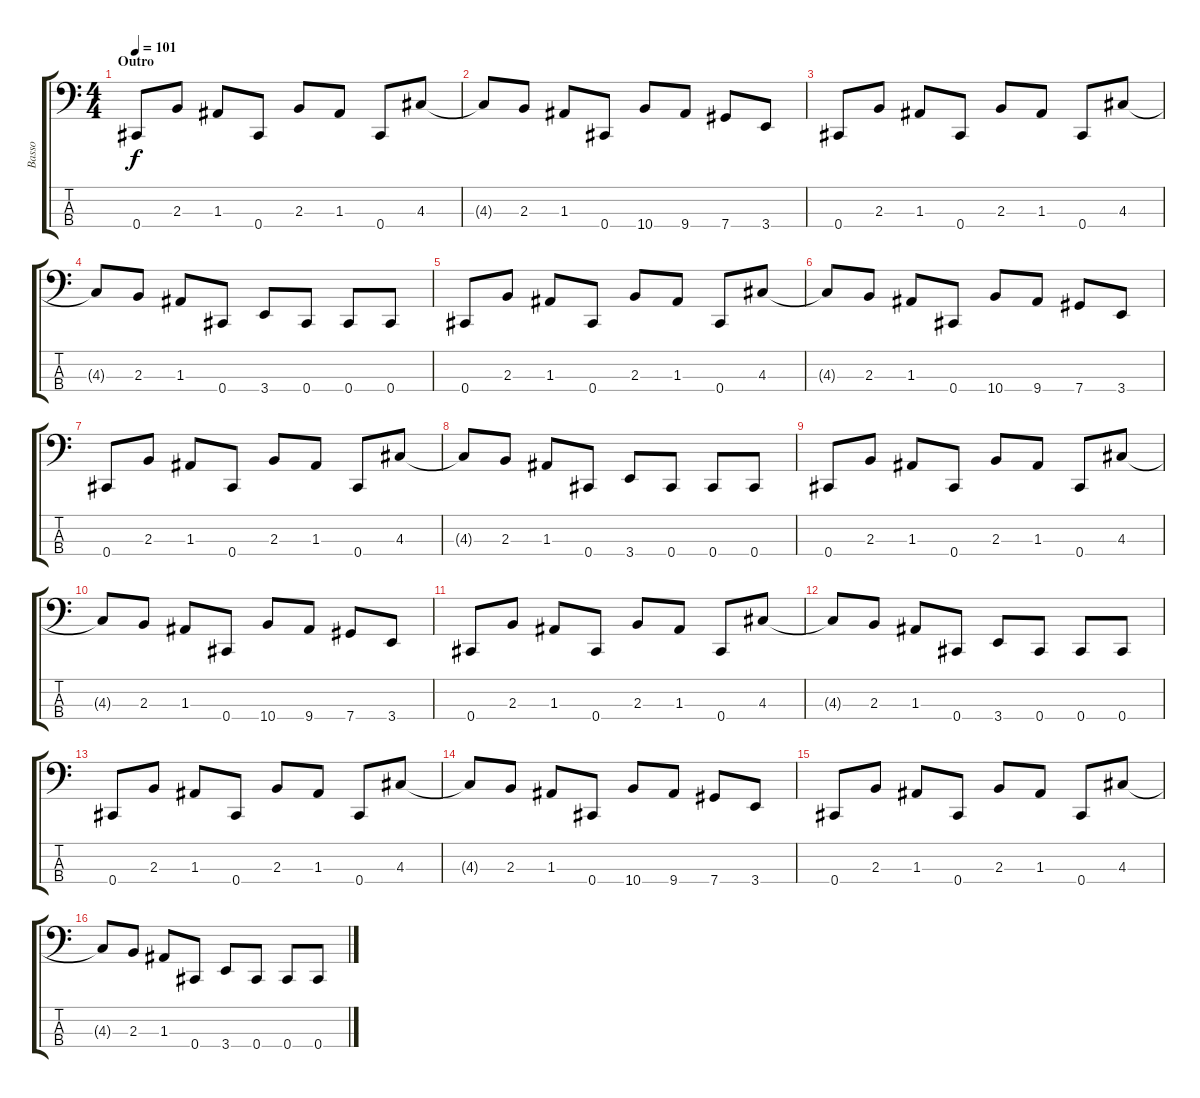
\track ("Basso" "Basso") {instrument electricbassfinger}
\staff {score tabs}
\tuning (G2 D2 A1 Db1) {hide}
\ts (4 4)
\section ("" "Outro")
\tempo 101
\clef f4
\ks c
0.4.8{dy f} 2.3.8 1.3.8 0.4.8 2.3.8 1.3.8 0.4.8 4.3.8 |
4.3{t}.8 2.3.8 1.3.8 0.4.8 10.4.8 9.4.8 7.4.8 3.4.8 |
0.4.8 2.3.8 1.3.8 0.4.8 2.3.8 1.3.8 0.4.8 4.3.8 |
4.3{t}.8 2.3.8 1.3.8 0.4.8 3.4.8 0.4.8 0.4.8 0.4.8 |
0.4.8 2.3.8 1.3.8 0.4.8 2.3.8 1.3.8 0.4.8 4.3.8 |
4.3{t}.8 2.3.8 1.3.8 0.4.8 10.4.8 9.4.8 7.4.8 3.4.8 |
0.4.8 2.3.8 1.3.8 0.4.8 2.3.8 1.3.8 0.4.8 4.3.8 |
4.3{t}.8 2.3.8 1.3.8 0.4.8 3.4.8 0.4.8 0.4.8 0.4.8 |
0.4.8 2.3.8 1.3.8 0.4.8 2.3.8 1.3.8 0.4.8 4.3.8 |
4.3{t}.8 2.3.8 1.3.8 0.4.8 10.4.8 9.4.8 7.4.8 3.4.8 |
0.4.8 2.3.8 1.3.8 0.4.8 2.3.8 1.3.8 0.4.8 4.3.8 |
4.3{t}.8 2.3.8 1.3.8 0.4.8 3.4.8 0.4.8 0.4.8 0.4.8 |
0.4.8 2.3.8 1.3.8 0.4.8 2.3.8 1.3.8 0.4.8 4.3.8 |
4.3{t}.8 2.3.8 1.3.8 0.4.8 10.4.8 9.4.8 7.4.8 3.4.8 |
0.4.8 2.3.8 1.3.8 0.4.8 2.3.8 1.3.8 0.4.8 4.3.8 |
4.3{t}.8 2.3.8 1.3.8 0.4.8 3.4.8 0.4.8 0.4.8 0.4.8
